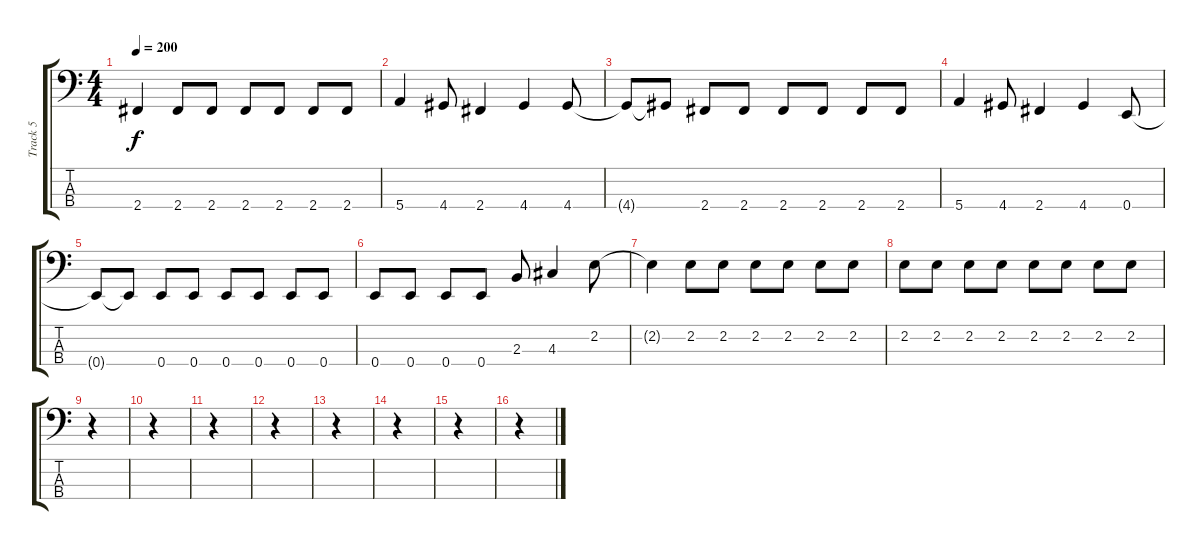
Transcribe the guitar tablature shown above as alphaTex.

\track ("Track 5" "Track 5") {instrument electricbassfinger}
\staff {score tabs}
\tuning (G2 D2 A1 E1) {hide}
\ts (4 4)
\tempo 200
\clef f4
\ks c
2.4.4{dy f} 2.4.8 2.4.8 2.4.8 2.4.8 2.4.8 2.4.8 |
5.4.4 4.4.8 2.4.4 4.4.4 4.4.8 |
4.4{t}.8 4.4{t}.8 2.4.8 2.4.8 2.4.8 2.4.8 2.4.8 2.4.8 |
5.4.4 4.4.8 2.4.4 4.4.4 0.4.8 |
0.4{t}.8 0.4{t}.8 0.4.8 0.4.8 0.4.8 0.4.8 0.4.8 0.4.8 |
0.4.8 0.4.8 0.4.8 0.4.8 2.3.8 4.3.4 2.2.8 |
2.2{t}.4 2.2.8 2.2.8 2.2.8 2.2.8 2.2.8 2.2.8 |
2.2.8 2.2.8 2.2.8 2.2.8 2.2.8 2.2.8 2.2.8 2.2.8 |
r.4 |
r.4 |
r.4 |
r.4 |
r.4 |
r.4 |
r.4 |
r.4
